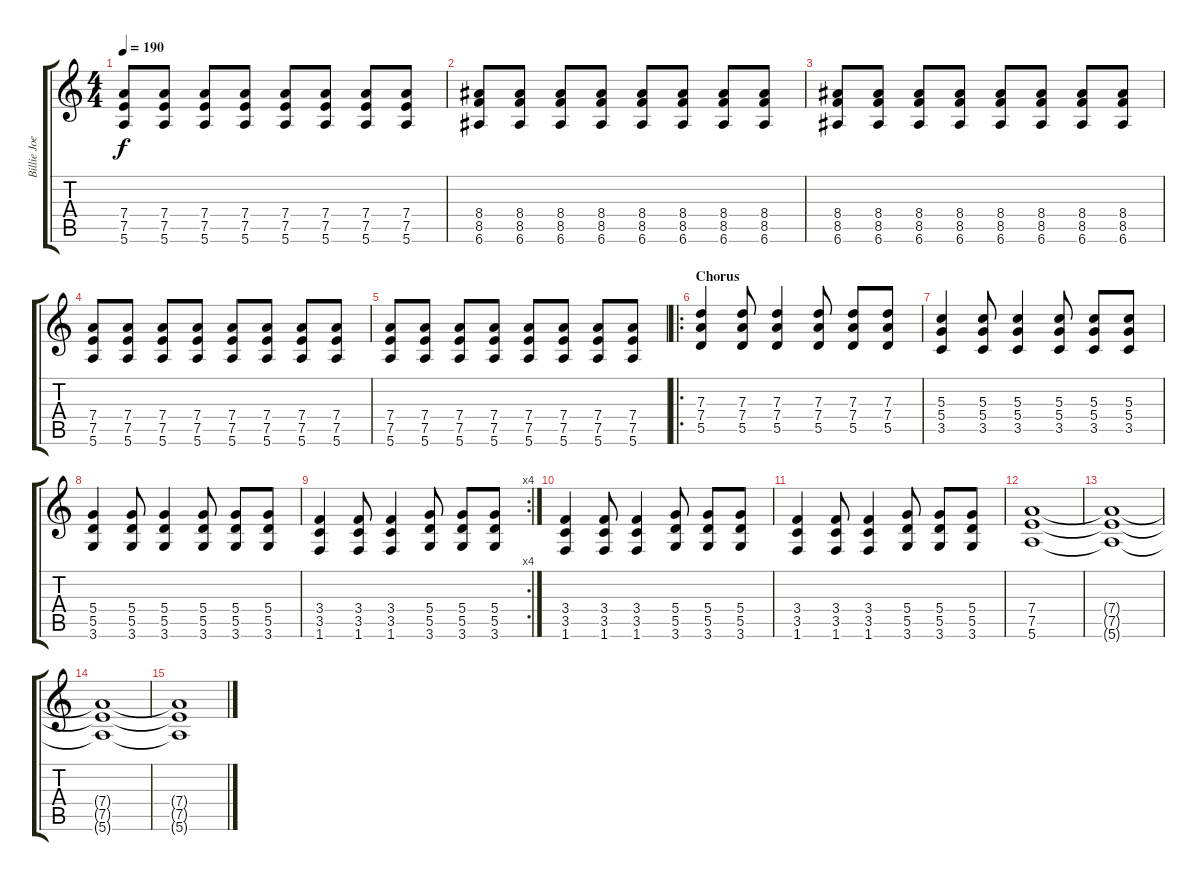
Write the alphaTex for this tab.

\track ("Billie Joe" "Billie Joe") {instrument distortionguitar}
\staff {score tabs}
\tuning (E4 B3 G3 D3 A2 E2) {hide}
\ts (4 4)
\tempo 190
\clef g2
\ks c
(7.4 7.5 5.6).8{dy f} (7.4 7.5 5.6).8 (7.4 7.5 5.6).8 (7.4 7.5 5.6).8 (7.4 7.5 5.6).8 (7.4 7.5 5.6).8 (7.4 7.5 5.6).8 (7.4 7.5 5.6).8 |
(8.4 8.5 6.6).8 (8.4 8.5 6.6).8 (8.4 8.5 6.6).8 (8.4 8.5 6.6).8 (8.4 8.5 6.6).8 (8.4 8.5 6.6).8 (8.4 8.5 6.6).8 (8.4 8.5 6.6).8 |
(8.4 8.5 6.6).8 (8.4 8.5 6.6).8 (8.4 8.5 6.6).8 (8.4 8.5 6.6).8 (8.4 8.5 6.6).8 (8.4 8.5 6.6).8 (8.4 8.5 6.6).8 (8.4 8.5 6.6).8 |
(7.4 7.5 5.6).8 (7.4 7.5 5.6).8 (7.4 7.5 5.6).8 (7.4 7.5 5.6).8 (7.4 7.5 5.6).8 (7.4 7.5 5.6).8 (7.4 7.5 5.6).8 (7.4 7.5 5.6).8 |
(7.4 7.5 5.6).8 (7.4 7.5 5.6).8 (7.4 7.5 5.6).8 (7.4 7.5 5.6).8 (7.4 7.5 5.6).8 (7.4 7.5 5.6).8 (7.4 7.5 5.6).8 (7.4 7.5 5.6).8 |
\ro
\section ("" "Chorus")
(7.3 7.4 5.5).4 (7.3 7.4 5.5).8 (7.3 7.4 5.5).4 (7.3 7.4 5.5).8 (7.3 7.4 5.5).8 (7.3 7.4 5.5).8 |
(5.3 5.4 3.5).4 (5.3 5.4 3.5).8 (5.3 5.4 3.5).4 (5.3 5.4 3.5).8 (5.3 5.4 3.5).8 (5.3 5.4 3.5).8 |
(5.4 5.5 3.6).4 (5.4 5.5 3.6).8 (5.4 5.5 3.6).4 (5.4 5.5 3.6).8 (5.4 5.5 3.6).8 (5.4 5.5 3.6).8 |
\rc 4
(3.4 3.5 1.6).4 (3.4 3.5 1.6).8 (3.4 3.5 1.6).4 (5.4 5.5 3.6).8 (5.4 5.5 3.6).8 (5.4 5.5 3.6).8 |
(3.4 3.5 1.6).4 (3.4 3.5 1.6).8 (3.4 3.5 1.6).4 (5.4 5.5 3.6).8 (5.4 5.5 3.6).8 (5.4 5.5 3.6).8 |
(3.4 3.5 1.6).4 (3.4 3.5 1.6).8 (3.4 3.5 1.6).4 (5.4 5.5 3.6).8 (5.4 5.5 3.6).8 (5.4 5.5 3.6).8 |
(7.4 7.5 5.6).1 |
(7.4{t} 7.5{t} 5.6{t}).1 |
(7.4{t} 7.5{t} 5.6{t}).1 |
(7.4{t} 7.5{t} 5.6{t}).1
